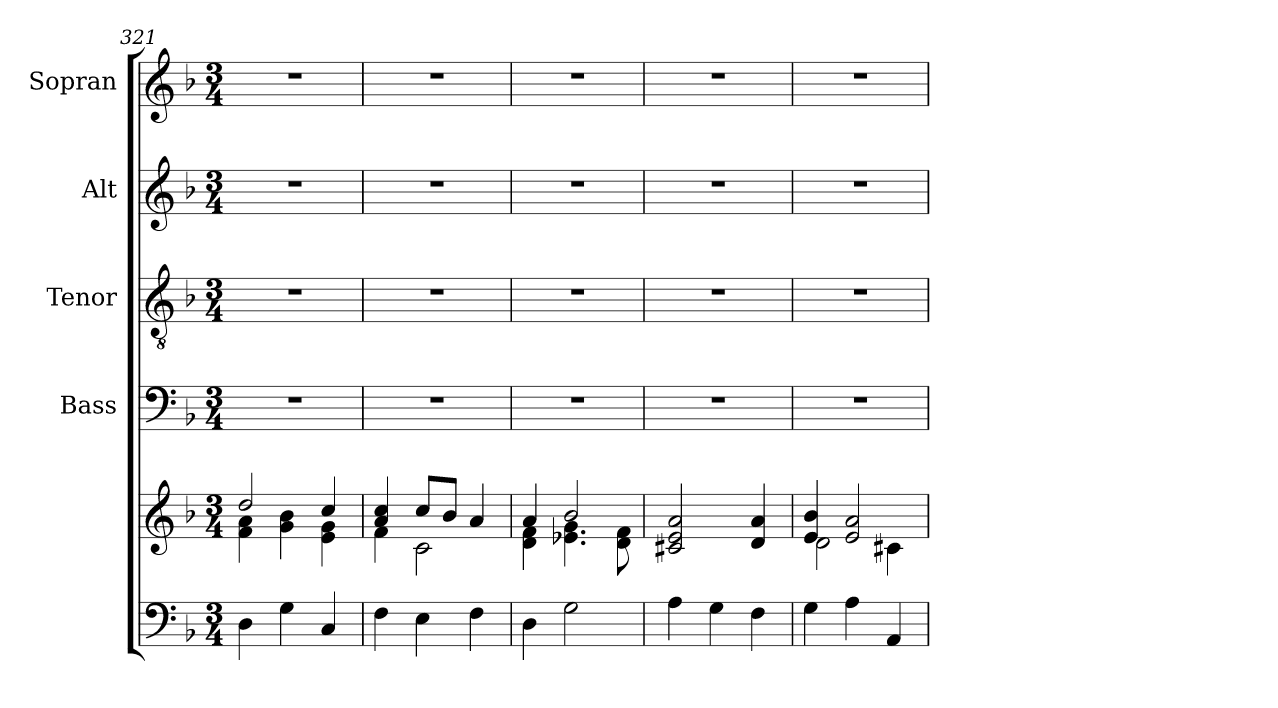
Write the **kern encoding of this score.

**kern	**kern	**kern	**kern	**kern	**kern
*part5	*part5	*part4	*part3	*part2	*part1
*staff6	*staff5	*staff4	*staff3	*staff2	*staff1
*	*	*I"Bass	*I"Tenor	*I"Alt	*I"Sopran
*	*	*I'B.	*I'T.	*I'A.	*I'S.
*clefF4	*clefG2	*clefF4	*clefGv2	*clefG2	*clefG2
*k[b-]	*k[b-]	*k[b-]	*k[b-]	*k[b-]	*k[b-]
*F:	*F:	*F:	*F:	*F:	*F:
*M3/4	*M3/4	*M3/4	*M3/4	*M3/4	*M3/4
=321	=321	=321	=321	=321	=321
*	*^	*	*	*	*
4D\	2dd/	4f\ 4a\	2.r	2.r	2.r	2.r
4G\	.	4g\ 4b-\	.	.	.	.
4C/	4cc/	4e\ 4g\	.	.	.	.
=322	=322	=322	=322	=322	=322	=322
4F\	4a/ 4cc/	4f\	2.r	2.r	2.r	2.r
4E\	8cc/L	2c\	.	.	.	.
.	8b-/J	.	.	.	.	.
4F\	4a/	.	.	.	.	.
=323	=323	=323	=323	=323	=323	=323
4D\	4a/	4d\ 4f\	2.r	2.r	2.r	2.r
2G\	2b-/	4.e-X\ 4.g\	.	.	.	.
.	.	8d\ 8f\	.	.	.	.
*	*v	*v	*	*	*	*
=324	=324	=324	=324	=324	=324
4A\	2c#X/ 2e/ 2a/	2.r	2.r	2.r	2.r
4G\	.	.	.	.	.
4F\	4d/ 4a/	.	.	.	.
!!LO:LB:g=z
=325	=325	=325	=325	=325	=325
*	*^	*	*	*	*
4G\	4e/ 4b-/	2d\	2.r	2.r	2.r	2.r
4A\	2e/ 2a/	.	.	.	.	.
4AA/	.	4c#X\	.	.	.	.
*	*v	*v	*	*	*	*
=	=	=	=	=	=
*-	*-	*-	*-	*-	*-
